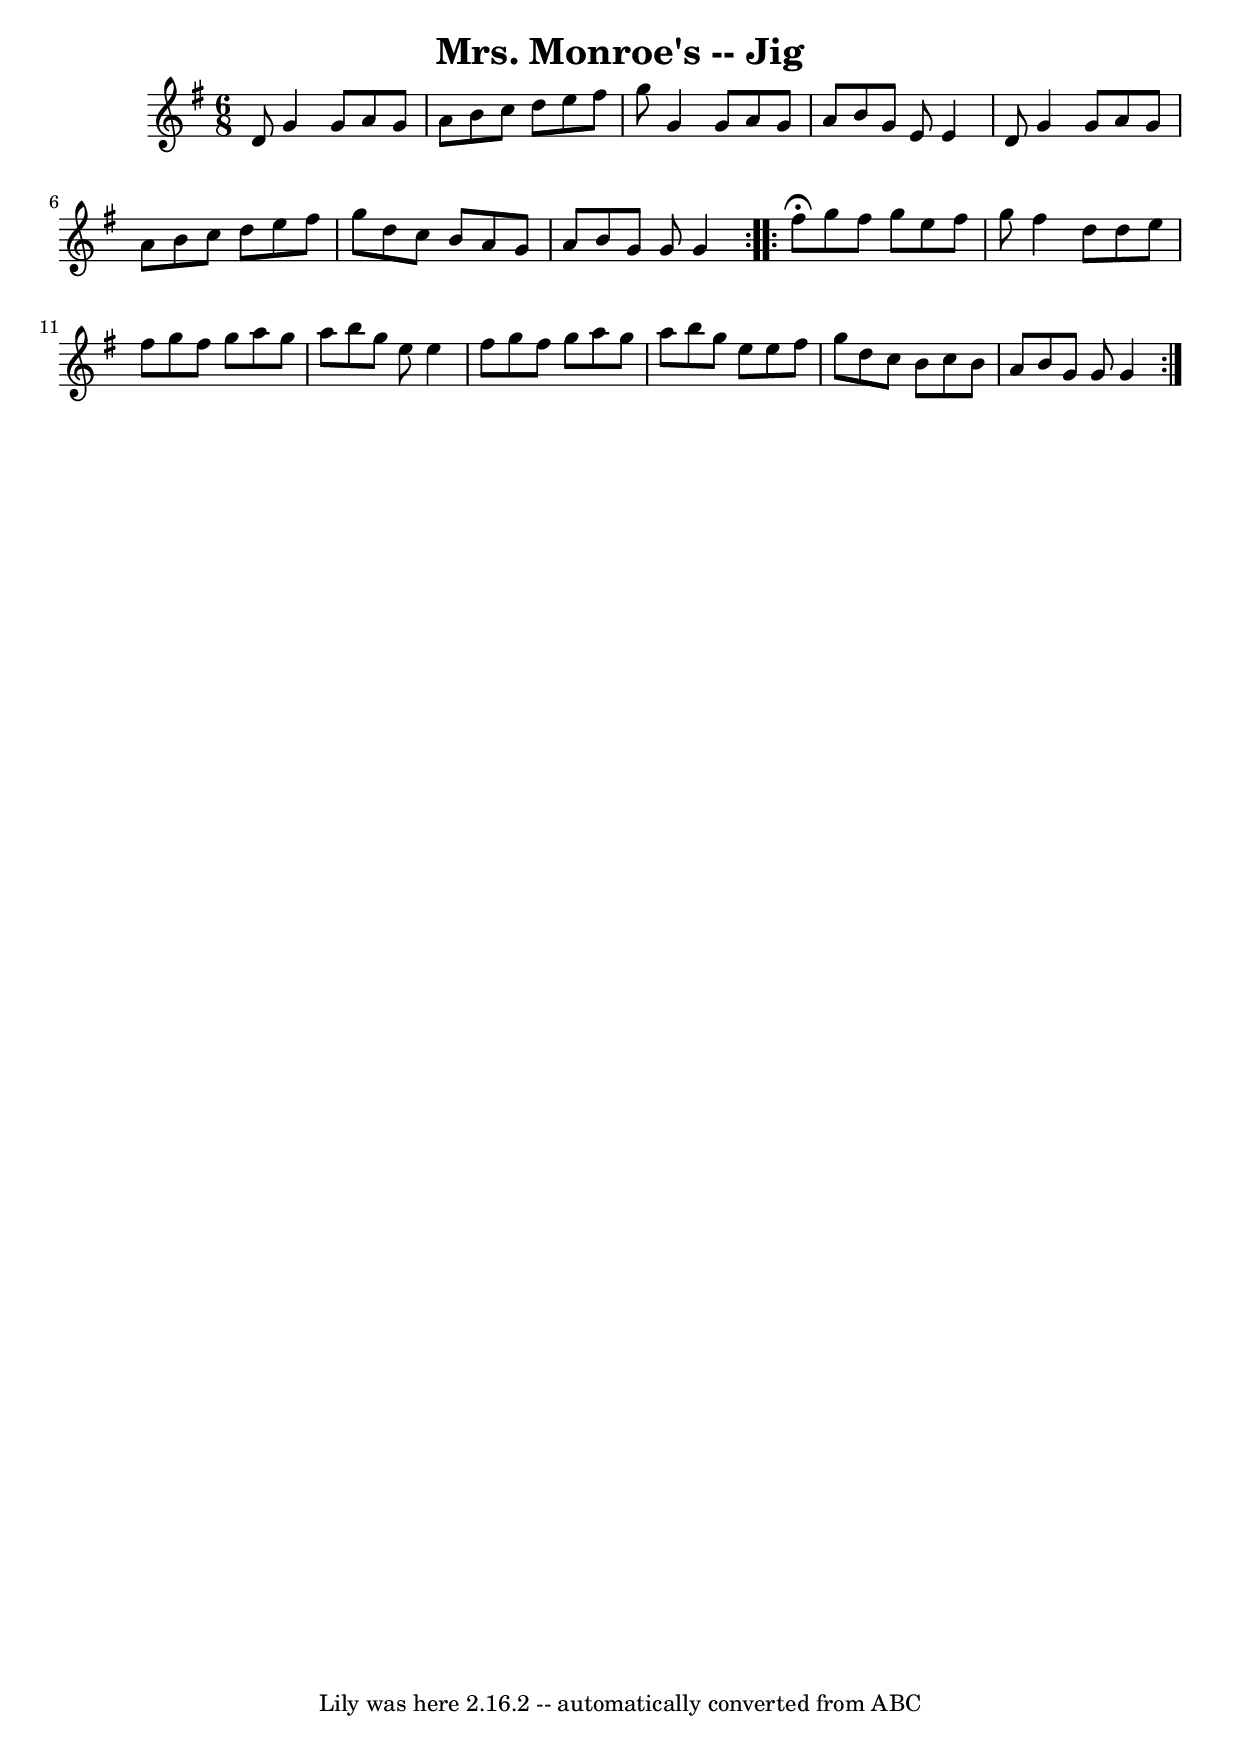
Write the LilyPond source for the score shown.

\version "2.7.40"
\include "Mammoth.ily"
\header {
	%% book = "Ryan's Mammoth Collection"
	crossRefNumber = "1"
	footnotes = "\\\\111 626"
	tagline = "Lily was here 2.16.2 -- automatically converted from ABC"
	title = "Mrs. Monroe's -- Jig"
}
voicedefault =  {


\repeat volta 2 {
\time 6/8 
\key g \major d'8  |
 g'4 g'8 a'8 g'8 a'8    
|
 b'8 c''8 d''8 e''8 fis''8 g''8    |
 g'4    
g'8 a'8 g'8 a'8    |
 b'8 g'8 e'8 e'4 d'8    
|
 g'4 g'8 a'8 g'8 a'8    |
 b'8 c''8 d''8  
 e''8 fis''8 g''8    |
 d''8 c''8 b'8 a'8 g'8 a'8 
   |
 b'8 g'8 g'8 g'4    }     \repeat volta 2 { fis''8 
^\fermata |
 g''8 fis''8 g''8 e''8 fis''8 g''8    
|
 fis''4 d''8 d''8 e''8 fis''8    |
 g''8    
fis''8 g''8 a''8 g''8 a''8    |
 b''8 g''8 e''8    
e''4 fis''8    |
 g''8 fis''8 g''8 a''8 g''8 a''8   
 |
 b''8 g''8 e''8 e''8 fis''8 g''8    |
 d''8   
 c''8 b'8 c''8 b'8 a'8    |
 b'8 g'8 g'8 g'4      
}   
}

\score{
    <<

	\context Staff="default"
	{
	    \voicedefault 
	}

    >>
	\layout {
	}
	\midi {}
}
